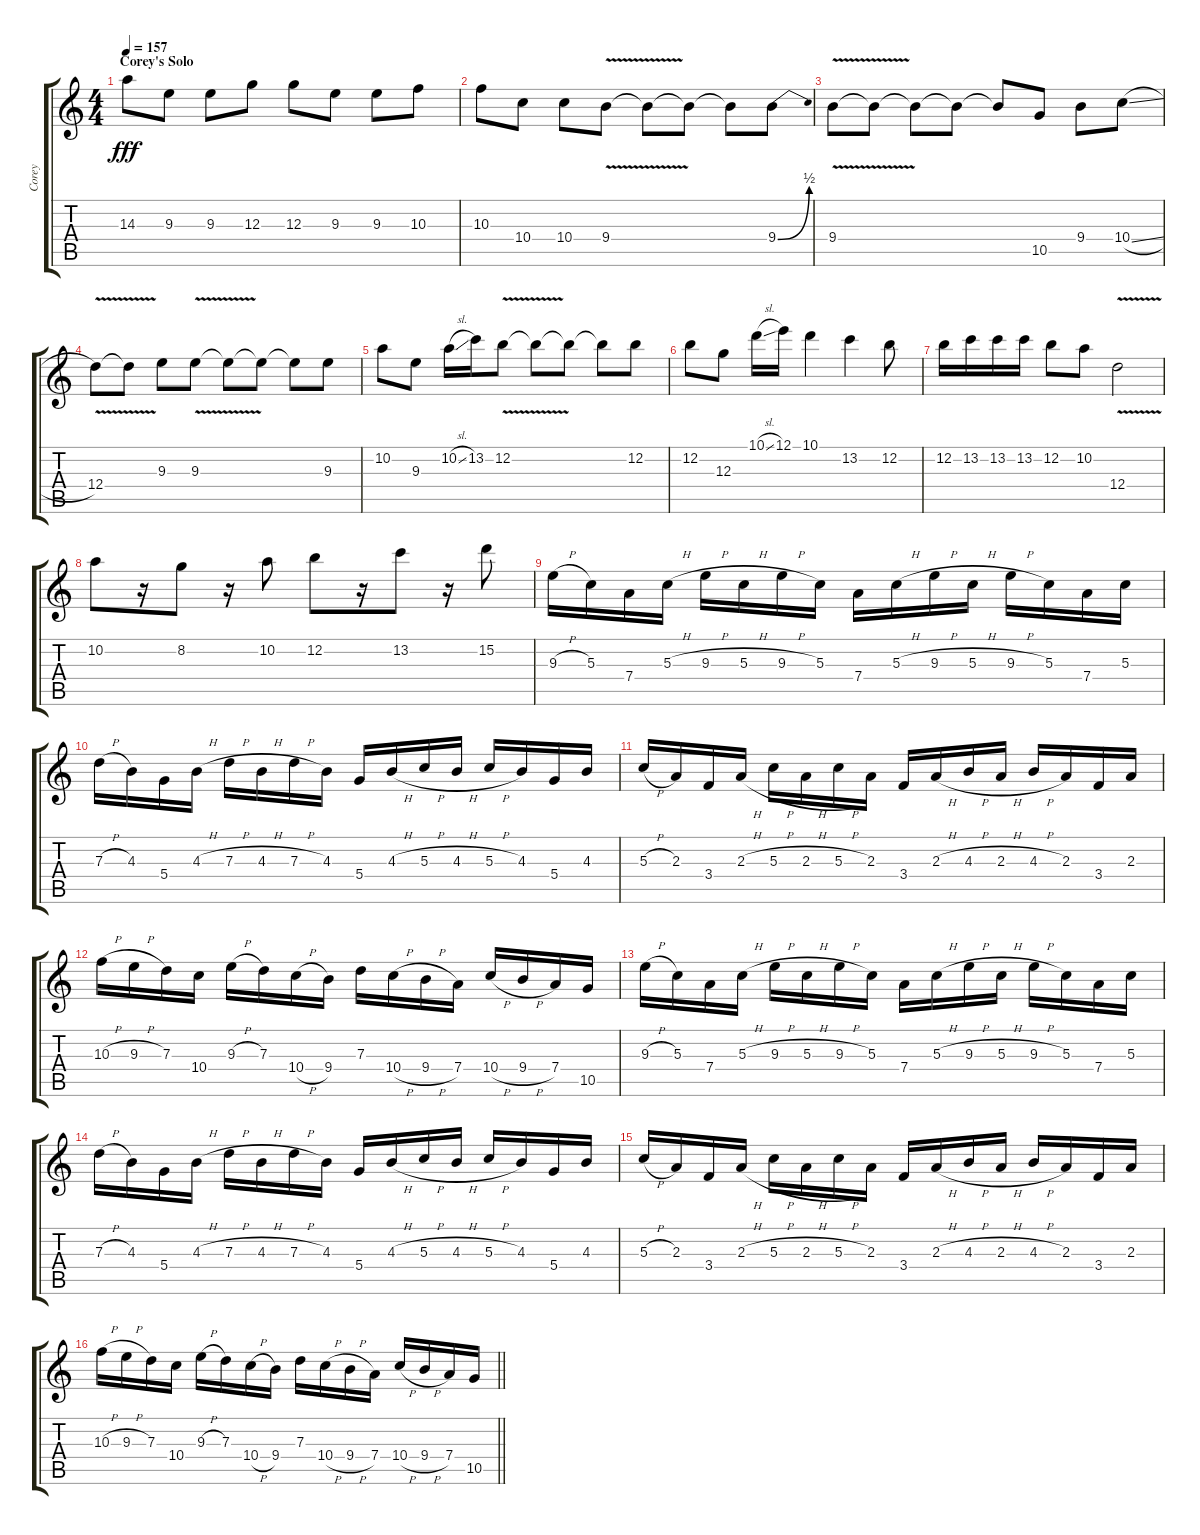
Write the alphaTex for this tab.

\track ("Corey" "Corey") {instrument distortionguitar}
\staff {score tabs}
\tuning (E4 B3 G3 D3 A2 D2) {hide}
\ts (4 4)
\section ("" "Corey's Solo")
\tempo 157
\clef g2
\ks c
14.3.8{txt "      " dy fff balance 6} 9.3.8{txt "      "} 9.3.8{txt "     "} 12.3.8{txt "     "} 12.3.8{txt "     "} 9.3.8{txt "     "} 9.3.8{txt "     "} 10.3.8{txt "     "} |
10.3.8{txt "     "} 10.4.8{txt "     "} 10.4.8{txt "     "} 9.4{v}.8{txt "     "} 9.4{t}.8 9.4{t}.8 9.4{t}.8 9.4{be (bend 0 0 60 2)}.8 |
9.4{v}.8 9.4{t}.8 9.4{t}.8 9.4{t}.8 9.4{t}.8 10.5.8 9.4.8 10.4{sl}.8 |
12.4{v}.8 12.4{t}.8 9.3.8 9.3{v}.8 9.3{t}.8 9.3{t}.8 9.3{t}.8 9.3.8 |
10.2.8 9.3.8 10.2{sl}.16 13.2.16 12.2{v}.8 12.2{t}.8 12.2{t}.8 12.2{t}.8 12.2.8 |
12.2.8 12.3.8 10.1{sl}.16 12.1.16 10.1.4 13.2.4 12.2.8 |
12.2.16 13.2.16 13.2.16 13.2.16 12.2.8 10.2.8 12.4{v}.2 |
10.2.8 r.16 8.2.8 r.16 10.2.8 12.2.8 r.16 13.2.8 r.16 15.2.8 |
9.3{h}.16 5.3.16 7.4.16 5.3{h}.16 9.3{h}.16 5.3{h}.16 9.3{h}.16 5.3.16 7.4.16 5.3{h}.16 9.3{h}.16 5.3{h}.16 9.3{h}.16 5.3.16 7.4.16 5.3.16 |
7.3{h}.16 4.3.16 5.4.16 4.3{h}.16 7.3{h}.16 4.3{h}.16 7.3{h}.16 4.3.16 5.4.16 4.3{h}.16 5.3{h}.16 4.3{h}.16 5.3{h}.16 4.3.16 5.4.16 4.3.16 |
5.3{h}.16 2.3.16 3.4.16 2.3{h}.16 5.3{h}.16 2.3{h}.16 5.3{h}.16 2.3.16 3.4.16 2.3{h}.16 4.3{h}.16 2.3{h}.16 4.3{h}.16 2.3.16 3.4.16 2.3.16 |
10.3{h}.16 9.3{h}.16 7.3.16 10.4.16 9.3{h}.16 7.3.16 10.4{h}.16 9.4.16 7.3.16 10.4{h}.16 9.4{h}.16 7.4.16 10.4{h}.16 9.4{h}.16 7.4.16 10.5.16 |
9.3{h}.16 5.3.16 7.4.16 5.3{h}.16 9.3{h}.16 5.3{h}.16 9.3{h}.16 5.3.16 7.4.16 5.3{h}.16 9.3{h}.16 5.3{h}.16 9.3{h}.16 5.3.16 7.4.16 5.3.16 |
7.3{h}.16 4.3.16 5.4.16 4.3{h}.16 7.3{h}.16 4.3{h}.16 7.3{h}.16 4.3.16 5.4.16 4.3{h}.16 5.3{h}.16 4.3{h}.16 5.3{h}.16 4.3.16 5.4.16 4.3.16 |
5.3{h}.16 2.3.16 3.4.16 2.3{h}.16 5.3{h}.16 2.3{h}.16 5.3{h}.16 2.3.16 3.4.16 2.3{h}.16 4.3{h}.16 2.3{h}.16 4.3{h}.16 2.3.16 3.4.16 2.3.16 |
\barLineRight lightlight
10.3{h}.16 9.3{h}.16 7.3.16 10.4.16 9.3{h}.16 7.3.16 10.4{h}.16 9.4.16 7.3.16 10.4{h}.16 9.4{h}.16 7.4.16 10.4{h}.16 9.4{h}.16 7.4.16 10.5.16
